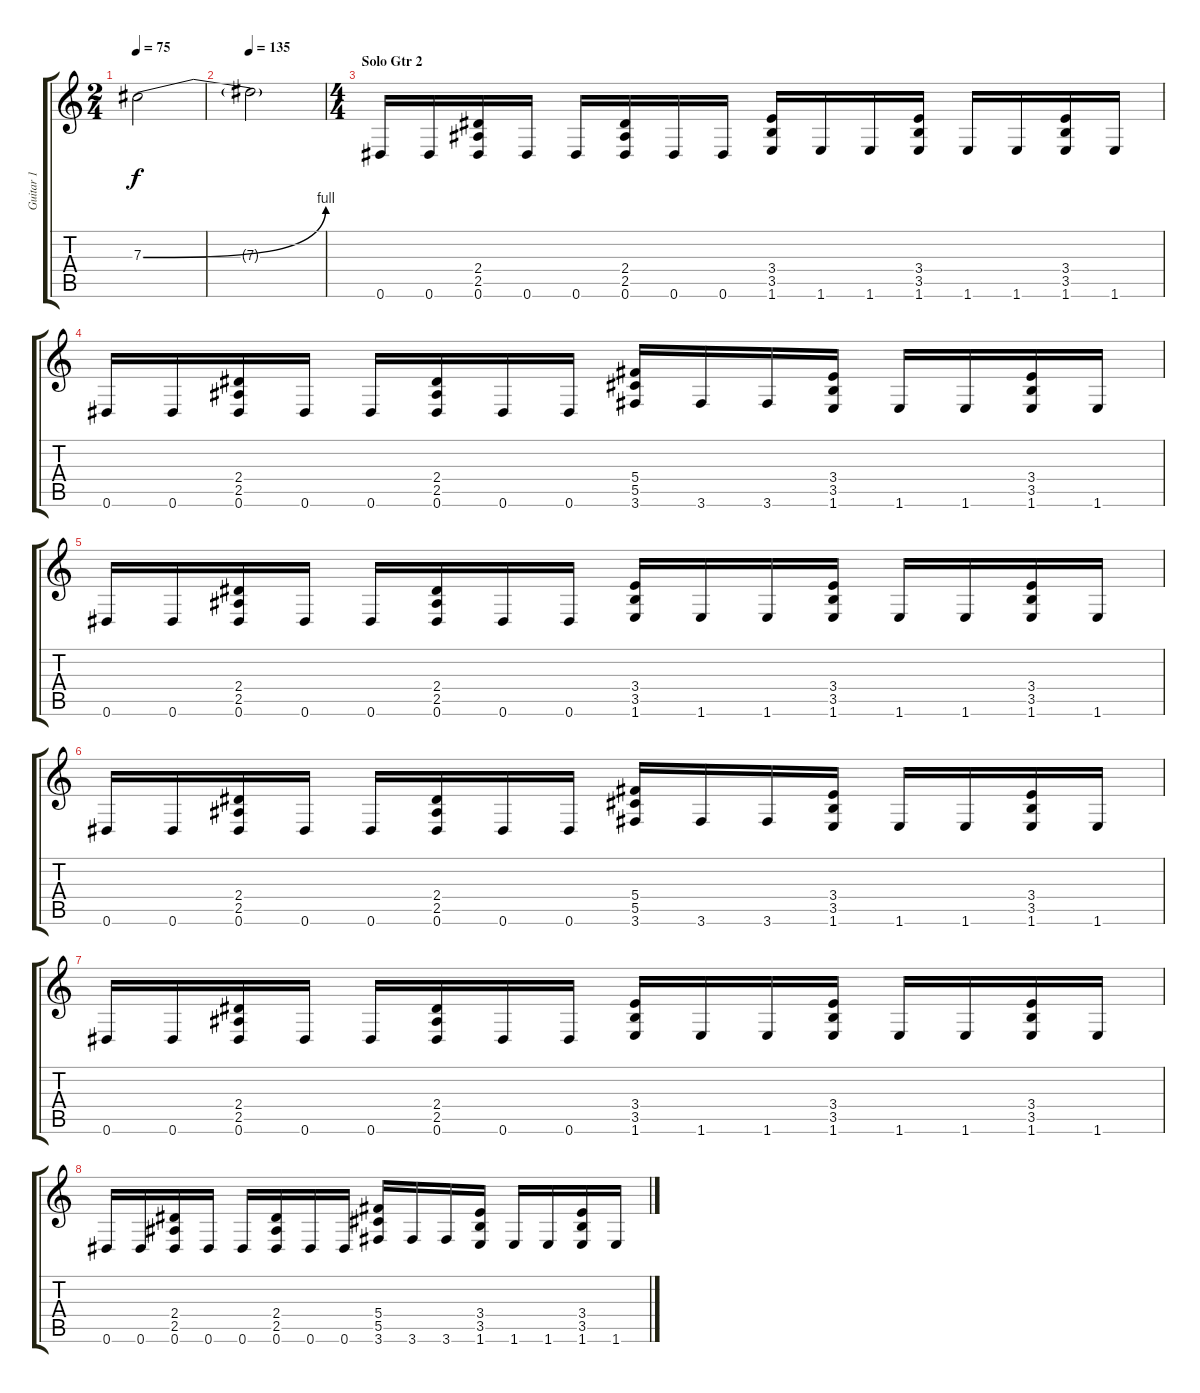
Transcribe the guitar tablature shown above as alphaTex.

\track ("Guitar 1" "Guitar 1") {instrument distortionguitar}
\staff {score tabs}
\tuning (Eb4 Bb3 Gb3 Db3 Ab2 Eb2) {hide}
\ts (2 4)
\tempo 75
\clef g2
\ks c
7.3{be (bend 0 0 60 4)}.2{dy f} |
\tempo 135
7.3{t}.2 |
\ts (4 4)
\section ("" "Solo Gtr 2")
0.6.16 0.6.16 (2.4 2.5 0.6).16 0.6.16 0.6.16 (2.4 2.5 0.6).16 0.6.16 0.6.16 (3.4 3.5 1.6).16 1.6.16 1.6.16 (3.4 3.5 1.6).16 1.6.16 1.6.16 (3.4 3.5 1.6).16 1.6.16 |
0.6.16 0.6.16 (2.4 2.5 0.6).16 0.6.16 0.6.16 (2.4 2.5 0.6).16 0.6.16 0.6.16 (5.4 5.5 3.6).16 3.6.16 3.6.16 (3.4 3.5 1.6).16 1.6.16 1.6.16 (3.4 3.5 1.6).16 1.6.16 |
0.6.16 0.6.16 (2.4 2.5 0.6).16 0.6.16 0.6.16 (2.4 2.5 0.6).16 0.6.16 0.6.16 (3.4 3.5 1.6).16 1.6.16 1.6.16 (3.4 3.5 1.6).16 1.6.16 1.6.16 (3.4 3.5 1.6).16 1.6.16 |
0.6.16 0.6.16 (2.4 2.5 0.6).16 0.6.16 0.6.16 (2.4 2.5 0.6).16 0.6.16 0.6.16 (5.4 5.5 3.6).16 3.6.16 3.6.16 (3.4 3.5 1.6).16 1.6.16 1.6.16 (3.4 3.5 1.6).16 1.6.16 |
0.6.16 0.6.16 (2.4 2.5 0.6).16 0.6.16 0.6.16 (2.4 2.5 0.6).16 0.6.16 0.6.16 (3.4 3.5 1.6).16 1.6.16 1.6.16 (3.4 3.5 1.6).16 1.6.16 1.6.16 (3.4 3.5 1.6).16 1.6.16 |
0.6.16 0.6.16 (2.4 2.5 0.6).16 0.6.16 0.6.16 (2.4 2.5 0.6).16 0.6.16 0.6.16 (5.4 5.5 3.6).16 3.6.16 3.6.16 (3.4 3.5 1.6).16 1.6.16 1.6.16 (3.4 3.5 1.6).16 1.6.16
